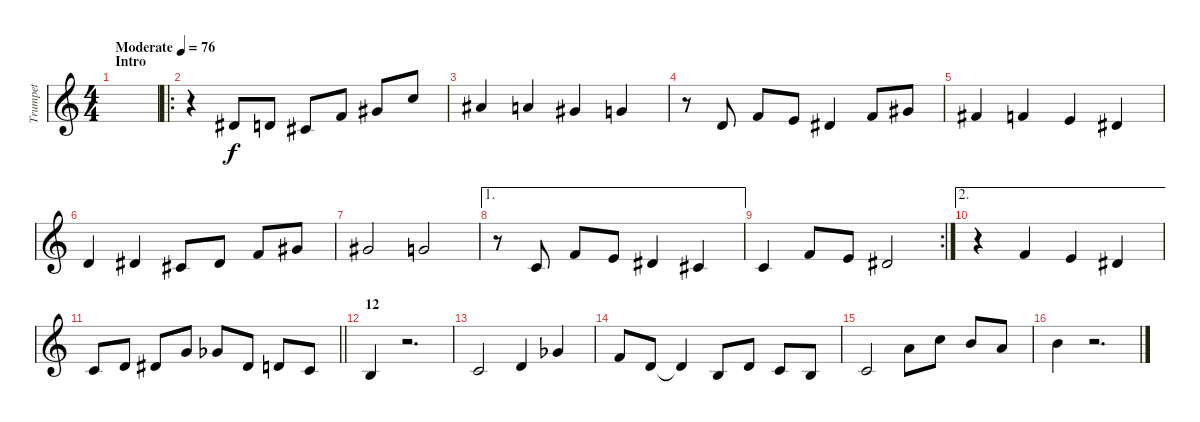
\track ("Trumpet" "Trumpet") {instrument trumpet}
\staff {score}
\tuning (D4 A3 F3 C3 G2 D2) {hide}
\ts (4 4)
\section ("" "Intro")
\tempo (76 "Moderate")
\clef g2
\ks c
|
\ro
r.4 1.1.8 0.1.8 4.2.8 3.1.8 6.1.8 10.1.8 |
8.1.4 7.1.4 6.1.4 5.1.4 |
r.8 5.2.8 3.1.8 2.1.8 1.1.4 3.1.8 6.1.8 |
4.1.4 3.1.4 2.1.4 1.1.4 |
0.1.4 1.1.4 4.2.8 1.1.8 3.1.8 6.1.8 |
6.1.2 5.1.2 |
\ae 1
r.8 3.2.8 3.1.8 2.1.8 1.1.4 4.2.4 |
\rc 2
3.2.4 3.1.8 2.1.8 1.1.2 |
\ae 2
r.4 3.1.4 2.1.4 1.1.4 |
\barLineRight lightlight
3.2.8 0.1.8 1.1.8 5.1.8 4.1{acc b}.8 6.2.8 5.2.8 3.2.8 |
\section ("" "12")
2.2.4 r.2{d} |
3.2.2 0.1.4 4.1{acc b}.4 |
3.1.8 0.1.8 0.1{t}.4 2.2.8 0.1.8 3.2.8 2.2.8 |
3.2.2 7.1.8 10.1.8 9.1.8 7.1.8 |
9.1.4 r.2{d}
